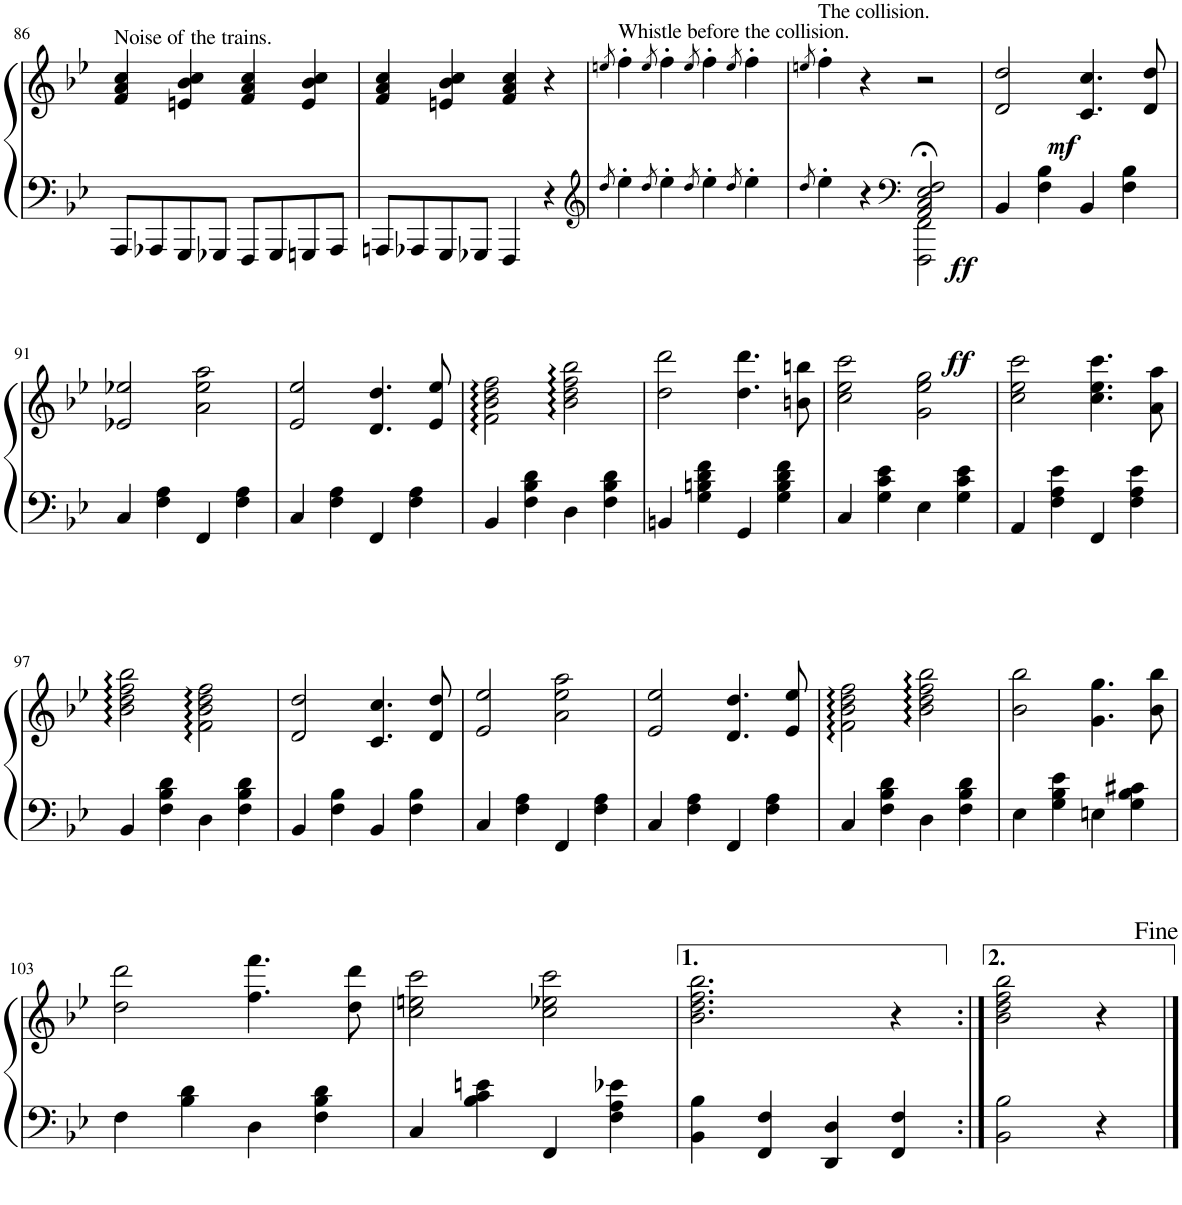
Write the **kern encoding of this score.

**kern	**kern	**dynam
*part1	*part1	*part1
*staff2	*staff1	*staff1/2
*I"Piano	*	*
*I'Pno	*	*
!!LO:PB:g=z
*clefF4	*clefG2	*
*k[b-e-]	*k[b-e-]	*
*M4/4	*M4/4	*
*met(c)	*met(c)	*
=86	=86	=86
!	!LO:TX:a:t=Noise of the trains.	!
8AAA/L	4f/ 4a/ 4cc/	.
8AAA-X/	.	.
8GGG/	4en/ 4b-/ 4cc/	.
8GGG-X/J	.	.
8FFF/L	4f/ 4a/ 4cc/	.
8GGG-/	.	.
8GGGn/	4e/ 4b-/ 4cc/	.
8AAA-/J	.	.
=87	=87	=87
8AAAn/L	4f/ 4a/ 4cc/	.
8AAA-X/	.	.
8GGG/	4en/ 4b-/ 4cc/	.
8GGG-X/J	.	.
4FFF/	4f/ 4a/ 4cc/	.
4r	4r	.
=88	=88	=88
*clefG2	*	*
8qdd/	8qeen/	.
!	!LO:TX:a:t=Whistle before the collision.	!
4ee-'\	4ff'\	.
8qdd/	8qee/	.
4ee-'\	4ff'\	.
8qdd/	8qee/	.
4ee-'\	4ff'\	.
8qdd/	8qee/	.
4ee-'\	4ff'\	.
=89	=89	=89
8qdd/	8qeen/	.
*^	*	*
!	!	!LO:TX:a:t=The collision.	!
4ee-'\	4ryy	4ff'\	.
!	!	!	!LO:DY:b=2
!	!	!	!LO:DY:n=1:b=2
4r	4ryy	4r	ff ff
*clefF4	*	*	*
2AA/;< 2C/;< 2E-/;< 2F/;<	2FFF\ 2FF\	2r	.
=90	=90	=90	=90
!	!	!	!LO:DY:b
*v	*v	*	*
4BB-/	2d/ 2dd/	mf
4F\ 4B-\	.	.
4BB-/	4.c/ 4.cc/	.
4F\ 4B-\	.	.
.	8d/ 8dd/	.
!!LO:LB:g=z
=91	=91	=91
4C/	2e-X/ 2ee-X/	.
4F\ 4A\	.	.
4FF/	2a\ 2ee-\ 2aa\	.
4F\ 4A\	.	.
=92	=92	=92
4C/	2e-/ 2ee-/	.
4F\ 4A\	.	.
4FF/	4.d/ 4.dd/	.
4F\ 4A\	.	.
.	8e-/ 8ee-/	.
=93	=93	=93
4BB-/	2f\ 2b-\ 2dd\ 2ff\	.
4F\ 4B-\ 4d\	.	.
4D\	2b-\ 2dd\ 2ff\ 2bb-\	.
4F\ 4B-\ 4d\	.	.
=94	=94	=94
4BBn/	2dd\ 2ddd\	.
4G\ 4Bn\ 4d\ 4f\	.	.
4GG/	4.dd\ 4.ddd\	.
4G\ 4B\ 4d\ 4f\	.	.
.	8bn\ 8bbn\	.
=95	=95	=95
4C/	2cc\ 2ee-\ 2ccc\	.
4G\ 4c\ 4e-\	.	.
4E-\	2g\ 2ee-\ 2gg\	.
4G\ 4c\ 4e-\	.	.
=96	=96	=96
4AA/	2cc\ 2ee-\ 2ccc\	.
4F\ 4A\ 4e-\	.	.
4FF/	4.cc\ 4.ee-\ 4.ccc\	.
4F\ 4A\ 4e-\	.	.
.	8a\ 8aa\	.
!!LO:LB:g=z
=97	=97	=97
4BB-/	2b-\ 2dd\ 2ff\ 2bb-\	.
4F\ 4B-\ 4d\	.	.
4D\	2f\ 2b-\ 2dd\ 2ff\	.
4F\ 4B-\ 4d\	.	.
=98	=98	=98
4BB-/	2d/ 2dd/	.
4F\ 4B-\	.	.
4BB-/	4.c/ 4.cc/	.
4F\ 4B-\	.	.
.	8d/ 8dd/	.
=99	=99	=99
4C/	2e-/ 2ee-/	.
4F\ 4A\	.	.
4FF/	2a\ 2ee-\ 2aa\	.
4F\ 4A\	.	.
=100	=100	=100
4C/	2e-/ 2ee-/	.
4F\ 4A\	.	.
4FF/	4.d/ 4.dd/	.
4F\ 4A\	.	.
.	8e-/ 8ee-/	.
=101	=101	=101
4C/	2f\ 2b-\ 2dd\ 2ff\	.
4F\ 4B-\ 4d\	.	.
4D\	2b-\ 2dd\ 2ff\ 2bb-\	.
4F\ 4B-\ 4d\	.	.
=102	=102	=102
4E-\	2b-\ 2bb-\	.
4G\ 4B-\ 4e-\	.	.
4En\	4.g\ 4.gg\	.
4G\ 4B-\ 4c#X\	.	.
.	8b-\ 8bb-\	.
!!LO:LB:g=z
=103	=103	=103
4F\	2dd\ 2ddd\	.
4B-\ 4d\	.	.
4D\	4.ff\ 4.fff\	.
4F\ 4B-\ 4d\	.	.
.	8dd\ 8ddd\	.
=104	=104	=104
4C/	2cc\ 2een\ 2ccc\	.
4B-\ 4c\ 4en\	.	.
4FF/	2cc\ 2ee-X\ 2ccc\	.
4F\ 4A\ 4e-X\	.	.
=105	=105	=105
4BB-\ 4B-\	2.b-\ 2.dd\ 2.ff\ 2.bb-\	.
4FF/ 4F/	.	.
4DD/ 4D/	.	.
4FF/ 4F/	4r	.
=106:|!	=106:|!	=106:|!
2BB-\ 2B-\	2b-\ 2dd\ 2ff\ 2bb-\	.
4r	4r	.
==	==	==
*-	*-	*-
